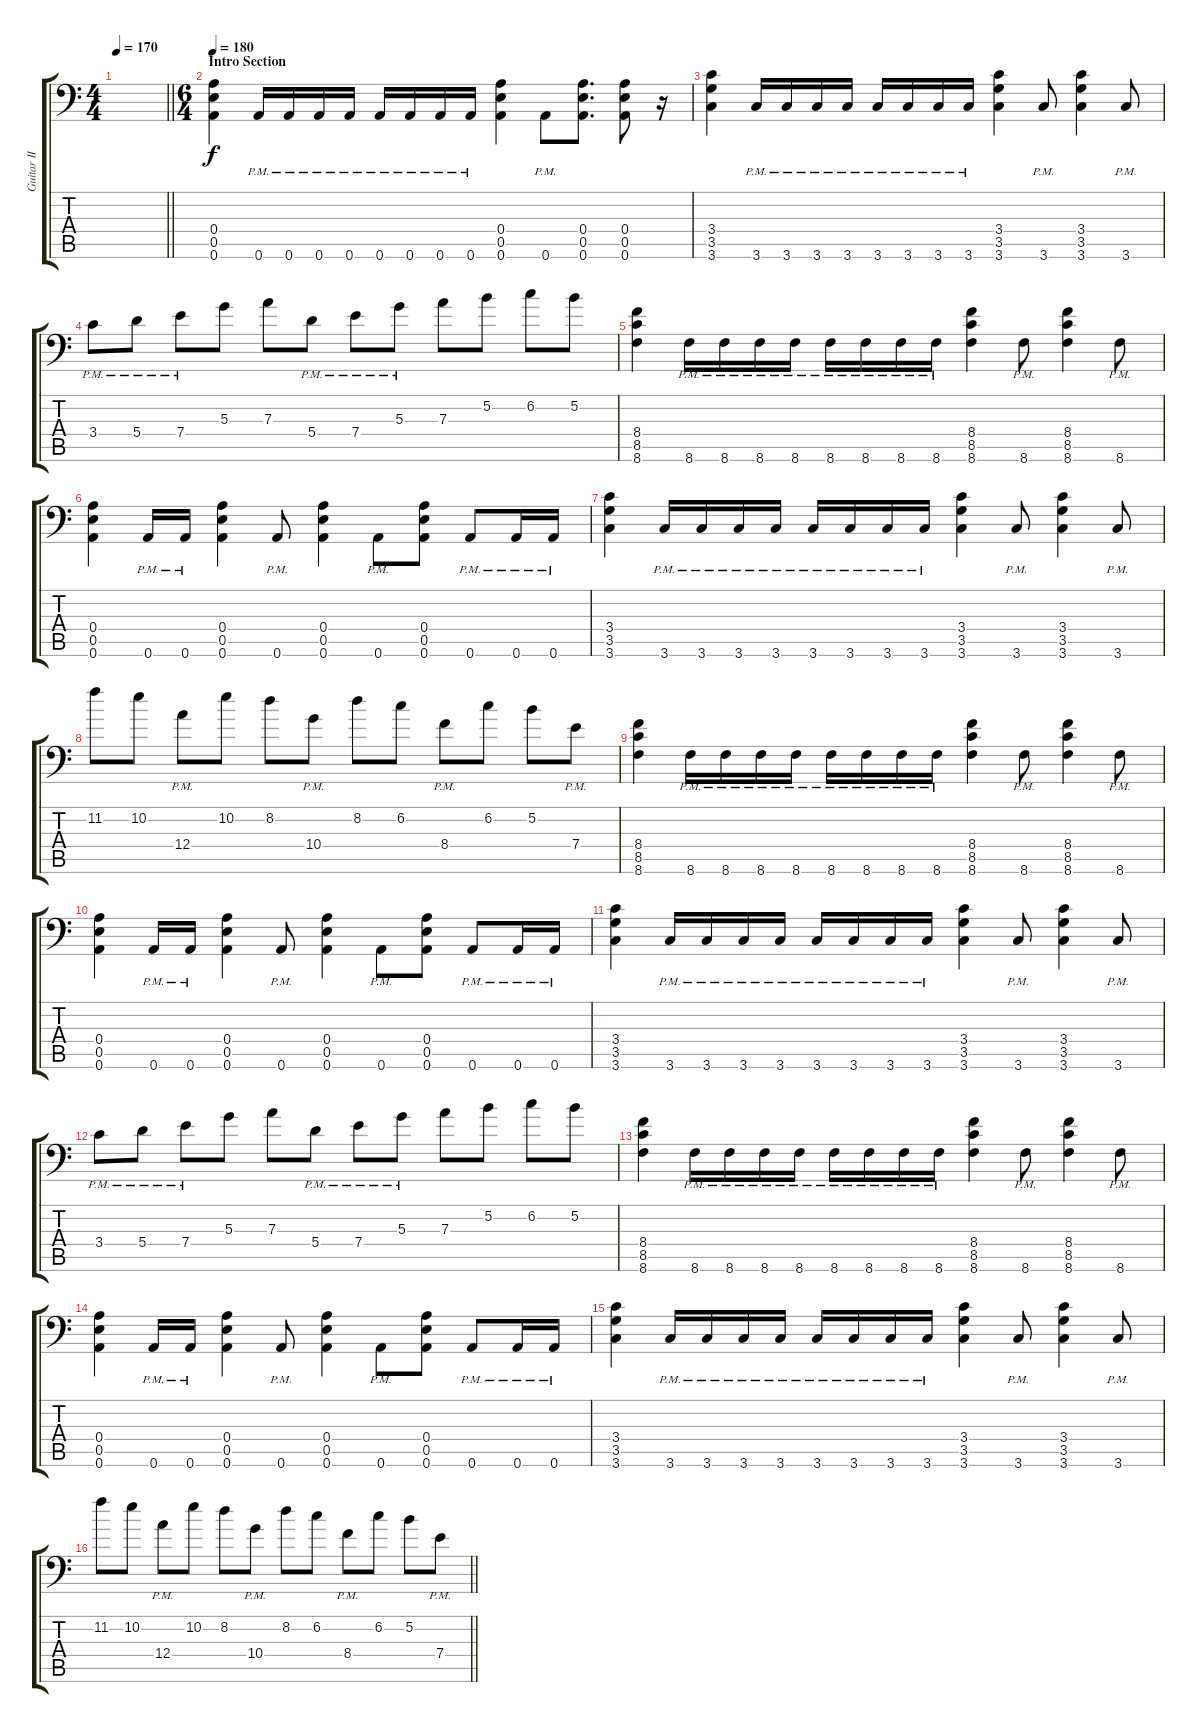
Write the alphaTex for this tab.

\track ("Guitar II" "Guitar II") {instrument overdrivenguitar}
\staff {score tabs}
\tuning (B3 Gb3 D3 A2 E2 A1) {hide}
\ts (4 4)
\tempo 170
\clef f4
\barLineRight lightlight
\ks c
|
\ts (6 4)
\section ("" "Intro Section")
\tempo 180
(0.4 0.5 0.6).4 0.6{pm}.16 0.6{pm}.16 0.6{pm}.16 0.6{pm}.16 0.6{pm}.16 0.6{pm}.16 0.6{pm}.16 0.6{pm}.16 (0.4 0.5 0.6).4 0.6{pm}.8 (0.4 0.5 0.6).8{d} (0.4 0.5 0.6).8 r.16 |
(3.4 3.5 3.6).4 3.6{pm}.16 3.6{pm}.16 3.6{pm}.16 3.6{pm}.16 3.6{pm}.16 3.6{pm}.16 3.6{pm}.16 3.6{pm}.16 (3.4 3.5 3.6).4 3.6{pm}.8 (3.4 3.5 3.6).4 3.6{pm}.8 |
3.4{pm}.8 5.4{pm}.8 7.4{pm}.8 5.3.8 7.3.8 5.4{pm}.8 7.4{pm}.8 5.3{pm}.8 7.3.8 5.2.8 6.2.8 5.2.8 |
(8.4 8.5 8.6).4 8.6{pm}.16 8.6{pm}.16 8.6{pm}.16 8.6{pm}.16 8.6{pm}.16 8.6{pm}.16 8.6{pm}.16 8.6{pm}.16 (8.4 8.5 8.6).4 8.6{pm}.8 (8.4 8.5 8.6).4 8.6{pm}.8 |
(0.4 0.5 0.6).4 0.6{pm}.16 0.6{pm}.16 (0.4 0.5 0.6).4 0.6{pm}.8 (0.4 0.5 0.6).4 0.6{pm}.8 (0.4 0.5 0.6).8 0.6{pm}.8 0.6{pm}.16 0.6{pm}.16 |
(3.4 3.5 3.6).4 3.6{pm}.16 3.6{pm}.16 3.6{pm}.16 3.6{pm}.16 3.6{pm}.16 3.6{pm}.16 3.6{pm}.16 3.6{pm}.16 (3.4 3.5 3.6).4 3.6{pm}.8 (3.4 3.5 3.6).4 3.6{pm}.8 |
11.2.8 10.2.8 12.4{pm}.8 10.2.8 8.2.8 10.4{pm}.8 8.2.8 6.2.8 8.4{pm}.8 6.2.8 5.2.8 7.4{pm}.8 |
(8.4 8.5 8.6).4 8.6{pm}.16 8.6{pm}.16 8.6{pm}.16 8.6{pm}.16 8.6{pm}.16 8.6{pm}.16 8.6{pm}.16 8.6{pm}.16 (8.4 8.5 8.6).4 8.6{pm}.8 (8.4 8.5 8.6).4 8.6{pm}.8 |
(0.4 0.5 0.6).4 0.6{pm}.16 0.6{pm}.16 (0.4 0.5 0.6).4 0.6{pm}.8 (0.4 0.5 0.6).4 0.6{pm}.8 (0.4 0.5 0.6).8 0.6{pm}.8 0.6{pm}.16 0.6{pm}.16 |
(3.4 3.5 3.6).4 3.6{pm}.16 3.6{pm}.16 3.6{pm}.16 3.6{pm}.16 3.6{pm}.16 3.6{pm}.16 3.6{pm}.16 3.6{pm}.16 (3.4 3.5 3.6).4 3.6{pm}.8 (3.4 3.5 3.6).4 3.6{pm}.8 |
3.4{pm}.8 5.4{pm}.8 7.4{pm}.8 5.3.8 7.3.8 5.4{pm}.8 7.4{pm}.8 5.3{pm}.8 7.3.8 5.2.8 6.2.8 5.2.8 |
(8.4 8.5 8.6).4 8.6{pm}.16 8.6{pm}.16 8.6{pm}.16 8.6{pm}.16 8.6{pm}.16 8.6{pm}.16 8.6{pm}.16 8.6{pm}.16 (8.4 8.5 8.6).4 8.6{pm}.8 (8.4 8.5 8.6).4 8.6{pm}.8 |
(0.4 0.5 0.6).4 0.6{pm}.16 0.6{pm}.16 (0.4 0.5 0.6).4 0.6{pm}.8 (0.4 0.5 0.6).4 0.6{pm}.8 (0.4 0.5 0.6).8 0.6{pm}.8 0.6{pm}.16 0.6{pm}.16 |
(3.4 3.5 3.6).4 3.6{pm}.16 3.6{pm}.16 3.6{pm}.16 3.6{pm}.16 3.6{pm}.16 3.6{pm}.16 3.6{pm}.16 3.6{pm}.16 (3.4 3.5 3.6).4 3.6{pm}.8 (3.4 3.5 3.6).4 3.6{pm}.8 |
\barLineRight lightlight
11.2.8 10.2.8 12.4{pm}.8 10.2.8 8.2.8 10.4{pm}.8 8.2.8 6.2.8 8.4{pm}.8 6.2.8 5.2.8 7.4{pm}.8
